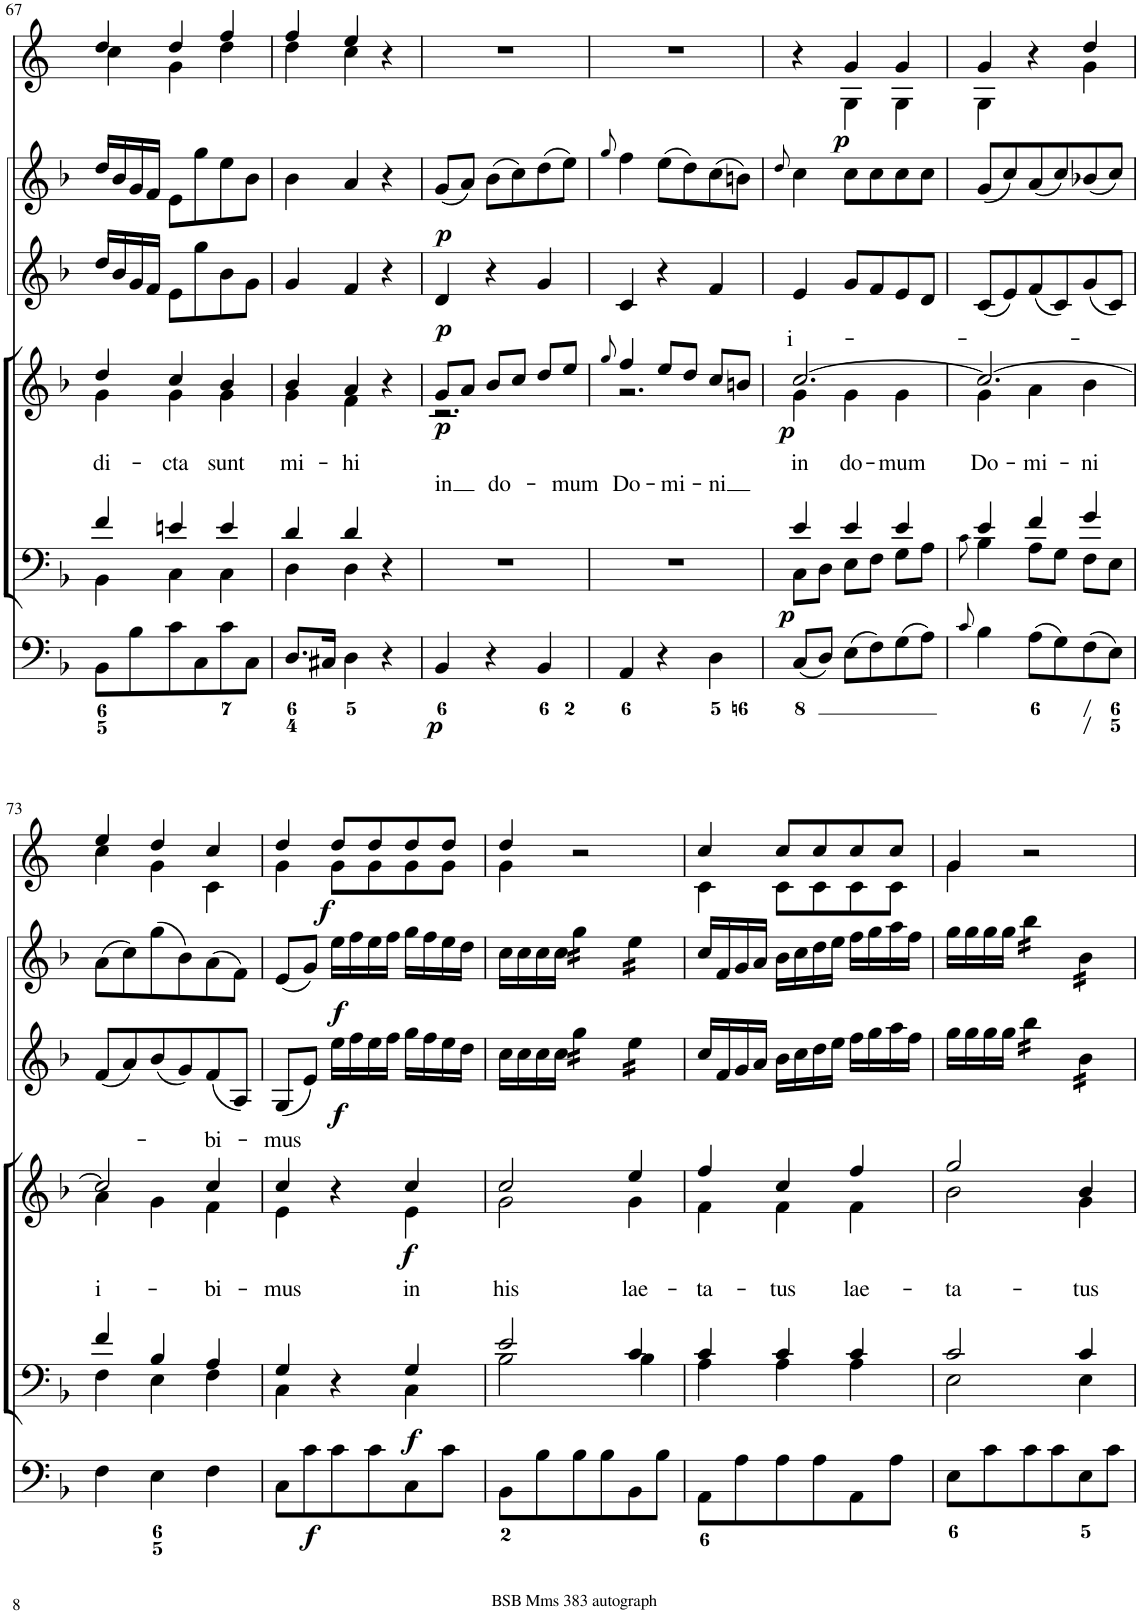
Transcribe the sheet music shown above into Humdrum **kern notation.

**kern	**dynam	**kern	**dynam	**kern	**text	**dynam	**kern	**dynam	**kern	**dynam	**kern	**dynam
*part6	*part6	*part5	*part5	*part4	*part4	*part4	*part3	*part3	*part2	*part2	*part1	*part1
*staff6	*staff6	*staff5	*staff5	*staff4	*staff4	*staff4	*staff3	*staff3	*staff2	*staff2	*staff1	*staff1
*I"Organ	*	*I"Voice	*	*I"Voice	*	*	*I"Violin	*	*I"Violini	*	*I"Corni in F	*
*	*	*	*	*	*	*	*I'Vln	*	*I'Vln	*	*	*
!!LO:PB:g=z
*clefF4	*	*clefF4	*	*clefG2	*	*	*clefG2	*	*clefG2	*	*clefG2	*
*	*	*	*	*	*	*	*	*	*	*	*Trd4c7	*
*k[b-]	*	*k[b-]	*	*k[b-]	*	*	*k[b-]	*	*k[b-]	*	*k[]	*
*M3/4	*	*M3/4	*	*M3/4	*	*	*M3/4	*	*M3/4	*	*M3/4	*
=67	=67	=67	=67	=67	=67	=67	=67	=67	=67	=67	=67	=67
*	*	*^	*	*	*	*	*	*	*	*	*	*
!	!	!	!	!	!	!LO:LY:b	!	!	!	!	!	!	!
*	*	*	*	*	*^	*	*	*	*	*	*	*^	*
8BB-\L	.	4f/	4BB-\	.	4dd/	4g\	di-	.	16dd/LL	.	16dd/LL	.	4dd/	4cc\	.
.	.	.	.	.	.	.	.	.	16b-/	.	16b-/	.	.	.	.
8B-\	.	.	.	.	.	.	.	.	16g/	.	16g/	.	.	.	.
.	.	.	.	.	.	.	.	.	16f/JJ	.	16f/JJ	.	.	.	.
!	!	!	!	!	!	!	!LO:LY:b	!	!	!	!	!	!	!	!
8c\	.	4en/	4C\	.	4cc/	4g\	-cta	.	8e\L	.	8e\L	.	4dd/	4g\	.
8C\	.	.	.	.	.	.	.	.	8gg\	.	8gg\	.	.	.	.
!	!	!	!	!	!	!	!LO:LY:b	!	!	!	!	!	!	!	!
8c\	.	4e/	4C\	.	4b-/	4g\	sunt	.	8b-\	.	8ee\	.	4ff/	4dd\	.
8C\J	.	.	.	.	.	.	.	.	8g\J	.	8b-\J	.	.	.	.
=68	=68	=68	=68	=68	=68	=68	=68	=68	=68	=68	=68	=68	=68	=68	=68
!	!	!	!	!	!	!	!LO:LY:b	!	!	!	!	!	!	!	!
8.D/L	.	4d/	4D\	.	4b-/	4g\	mi-	.	4g/	.	4b-\	.	4ff/	4dd\	.
16C#X/Jk	.	.	.	.	.	.	.	.	.	.	.	.	.	.	.
!	!	!	!	!	!	!	!LO:LY:b	!	!	!	!	!	!	!	!
4D\	.	4d/	4D\	.	4a/	4f\	-hi	.	4f/	.	4a/	.	4ee/	4cc\	.
4r	.	4r	4ryy	.	4r	4ryy	.	.	4r	.	4r	.	4r	4ryy	.
=69	=69	=69	=69	=69	=69	=69	=69	=69	=69	=69	=69	=69	=69	=69	=69
!	!LO:DY:b	!	!	!	!	!	!LO:LY:b	!LO:DY:b	!	!LO:DY:b	!	!LO:DY:b	!	!	!
*	*	*v	*v	*	*	*	*	*	*	*	*	*	*v	*v	*
4BB-/	p	2.r	.	8g/L	2.r	in	p	4d/	p	(8g/L	p	2.r	.
.	.	.	.	8a/J	.	.	.	.	.	8a/J)	.	.	.
!	!	!	!	!	!	!LO:LY:b	!	!	!	!	!	!	!
4r	.	.	.	8b-/L	.	do-	.	4r	.	(8b-\L	.	.	.
.	.	.	.	8cc/J	.	.	.	.	.	8cc\)	.	.	.
!	!	!	!	!	!	!LO:LY:b	!	!	!	!	!	!	!
4BB-/	.	.	.	8dd/L	.	-mum	.	4g/	.	(8dd\	.	.	.
.	.	.	.	8ee/J	.	.	.	.	.	8ee\J)	.	.	.
=70	=70	=70	=70	=70	=70	=70	=70	=70	=70	=70	=70	=70	=70
.	.	.	.	8qgg/	.	.	.	.	.	8qgg/	.	.	.
!	!	!	!	!	!	!LO:LY:b	!	!	!	!	!	!	!
4AA/	.	2.r	.	4ff/	2.r	Do-	.	4c/	.	4ff\	.	2.r	.
!	!	!	!	!	!	!LO:LY:b	!	!	!	!	!	!	!
4r	.	.	.	8ee/L	.	-mi-	.	4r	.	(8ee\L	.	.	.
.	.	.	.	8dd/J	.	.	.	.	.	8dd\)	.	.	.
!	!	!	!	!	!	!LO:LY:b	!	!	!	!	!	!	!
4D\	.	.	.	8cc/L	.	-ni	.	4f/	.	(8cc\	.	.	.
.	.	.	.	8bn/J	.	.	.	.	.	8bn\J)	.	.	.
=71	=71	=71	=71	=71	=71	=71	=71	=71	=71	=71	=71	=71	=71
.	.	.	.	.	.	.	.	.	.	8qdd/	.	.	.
*	*	*^	*	*	*	*	*	*	*	*	*	*	*
!	!	!	!	!	!	!	!LO:LY:a	!	!	!	!	!	!	!
!	!	!	!	!LO:DY:b	!	!	!LO:LY:b	!LO:DY:b	!	!	!	!	!	!
*	*	*	*	*	*	*	*	*	*	*	*	*	*^	*
(8C/L	.	4e/	8C\L	p	[2.cc/	4g\	in	p	4e/	.	4cc\	.	4r	4ryy	.
8D/J)	.	.	8D\J	.	.	.	.	.	.	.	.	.	.	.	.
!	!	!	!	!	!	!	!LO:LY:b	!	!	!	!	!	!	!	!LO:DY:b
(8E\L	.	4e/	8E\L	.	.	4g\	do-	.	8g/L	.	8cc\L	.	4g/	4G\	p
8F\)	.	.	8F\J	.	.	.	.	.	8f/	.	8cc\	.	.	.	.
!	!	!	!	!	!	!	!LO:LY:b	!	!	!	!	!	!	!	!
(8G\	.	4e/	8G\L	.	.	4g\	-mum	.	8e/	.	8cc\	.	4g/	4G\	.
8A\J)	.	.	8A\J	.	.	.	.	.	8d/J	.	8cc\J	.	.	.	.
=72	=72	=72	=72	=72	=72	=72	=72	=72	=72	=72	=72	=72	=72	=72	=72
8qc/	.	.	8qc\	.	.	.	.	.	.	.	.	.	.	.	.
!	!	!	!	!	!	!	!LO:LY:b	!	!	!	!	!	!	!	!
4B-\	.	4e/	4B-\	.	2.cc/_	4g\	Do-	.	(8c/L	.	(8g/L	.	4g/	4G\	.
.	.	.	.	.	.	.	.	.	8e/)	.	8cc/)	.	.	.	.
!	!	!	!	!	!	!	!LO:LY:b	!	!	!	!	!	!	!	!
(8A\L	.	4f/	8A\L	.	.	4a\	-mi-	.	(8f/	.	(8a/	.	4r	4ryy	.
8G\)	.	.	8G\J	.	.	.	.	.	8c/)	.	8cc/)	.	.	.	.
!	!	!	!	!	!	!	!LO:LY:b	!	!	!	!	!	!	!	!
(8F\	.	4g/	8F\L	.	.	4b-\	-ni	.	(8g/	.	(8b-X/	.	4dd/	4g\	.
8E\J)	.	.	8E\J	.	.	.	.	.	8c/J)	.	8cc/J)	.	.	.	.
!!LO:LB:g=z	!!
=73	=73	=73	=73	=73	=73	=73	=73	=73	=73	=73	=73	=73	=73	=73	=73
!	!	!	!	!	!	!	!LO:LY:b	!	!	!	!	!	!	!	!
4F\	.	4f/	4F\	.	2cc/]	4a\	i-	.	(8f/L	.	(8a\L	.	4ee/	4cc\	.
.	.	.	.	.	.	.	.	.	8a/)	.	8cc\)	.	.	.	.
4E\	.	4B-/	4E\	.	.	4g\	.	.	(8b-/	.	(8gg\	.	4dd/	4g\	.
.	.	.	.	.	.	.	.	.	8g/)	.	8b-\)	.	.	.	.
!	!	!	!	!	!	!	!LO:LY:a	!	!	!	!	!	!	!	!
!	!	!	!	!	!	!	!LO:LY:b	!	!	!	!	!	!	!	!
4F\	.	4A/	4F\	.	4cc/	4f\	-bi-	.	(8f/	.	(8a\	.	4cc/	4c\	.
.	.	.	.	.	.	.	.	.	8A/J)	.	8f\J)	.	.	.	.
=74	=74	=74	=74	=74	=74	=74	=74	=74	=74	=74	=74	=74	=74	=74	=74
!	!	!	!	!	!	!	!LO:LY:a	!	!	!	!	!	!	!	!
!	!	!	!	!	!	!	!LO:LY:b	!	!	!	!	!	!	!	!
8C\L	.	4G/	4C\	.	4cc/	4e\	-mus	.	(8G/L	.	(8e/L	.	4dd/	4g\	.
!	!LO:DY:b	!	!	!	!	!	!	!	!	!	!	!	!	!	!
8c\	f	.	.	.	.	.	.	.	8e/J)	.	8g/J)	.	.	.	.
!	!	!	!	!	!	!	!	!	!	!LO:DY:b	!	!LO:DY:b	!	!	!LO:DY:b
8c\	.	4r	4ryy	.	4r	4ryy	.	.	16ee\LL	f	16ee\LL	f	8dd/L	8g\L	f
.	.	.	.	.	.	.	.	.	16ff\	.	16ff\	.	.	.	.
8c\	.	.	.	.	.	.	.	.	16ee\	.	16ee\	.	8dd/	8g\	.
.	.	.	.	.	.	.	.	.	16ff\JJ	.	16ff\JJ	.	.	.	.
!	!	!	!	!LO:DY:b	!	!	!LO:LY:b	!LO:DY:b	!	!	!	!	!	!	!
8C\	.	4G/	4C\	f	4cc/	4e\	in	f	16gg\LL	.	16gg\LL	.	8dd/	8g\	.
.	.	.	.	.	.	.	.	.	16ff\	.	16ff\	.	.	.	.
8c\J	.	.	.	.	.	.	.	.	16ee\	.	16ee\	.	8dd/J	8g\J	.
.	.	.	.	.	.	.	.	.	16dd\JJ	.	16dd\JJ	.	.	.	.
=75	=75	=75	=75	=75	=75	=75	=75	=75	=75	=75	=75	=75	=75	=75	=75
!	!	!	!	!	!	!	!LO:LY:b	!	!	!	!	!	!	!	!
8BB-\L	.	2e/	2B-\	.	2cc/	2g\	his	.	16cc\LL	.	16cc\LL	.	4dd/	4g\	.
.	.	.	.	.	.	.	.	.	16cc\	.	16cc\	.	.	.	.
8B-\	.	.	.	.	.	.	.	.	16cc\	.	16cc\	.	.	.	.
.	.	.	.	.	.	.	.	.	16cc\JJ	.	16cc\JJ	.	.	.	.
*	*	*	*	*	*	*	*	*	*tremolo	*	*	*	*	*	*
*	*	*	*	*	*	*	*	*	*	*	*tremolo	*	*	*	*
8B-\	.	.	.	.	.	.	.	.	16gg\LL	.	16gg\LL	.	2r	2ryy	.
.	.	.	.	.	.	.	.	.	16gg\	.	16gg\	.	.	.	.
8B-\	.	.	.	.	.	.	.	.	16gg\	.	16gg\	.	.	.	.
.	.	.	.	.	.	.	.	.	16gg\JJ	.	16gg\JJ	.	.	.	.
!	!	!	!	!	!	!	!LO:LY:b	!	!	!	!	!	!	!	!
8BB-\	.	4c/	4B-\	.	4ee/	4g\	lae-	.	16ee\LL	.	16ee\LL	.	.	.	.
.	.	.	.	.	.	.	.	.	16ee\	.	16ee\	.	.	.	.
8B-\J	.	.	.	.	.	.	.	.	16ee\	.	16ee\	.	.	.	.
.	.	.	.	.	.	.	.	.	16ee\JJ	.	16ee\JJ	.	.	.	.
*	*	*	*	*	*	*	*	*	*	*	*Xtremolo	*	*	*	*
*	*	*	*	*	*	*	*	*	*Xtremolo	*	*	*	*	*	*
=76	=76	=76	=76	=76	=76	=76	=76	=76	=76	=76	=76	=76	=76	=76	=76
!	!	!	!	!	!	!	!LO:LY:b	!	!	!	!	!	!	!	!
8AA\L	.	4c/	4A\	.	4ff/	4f\	-ta-	.	16cc/LL	.	16cc/LL	.	4cc/	4c\	.
.	.	.	.	.	.	.	.	.	16f/	.	16f/	.	.	.	.
8A\	.	.	.	.	.	.	.	.	16g/	.	16g/	.	.	.	.
.	.	.	.	.	.	.	.	.	16a/JJ	.	16a/JJ	.	.	.	.
!	!	!	!	!	!	!	!LO:LY:b	!	!	!	!	!	!	!	!
8A\	.	4c/	4A\	.	4cc/	4f\	-tus	.	16b-\LL	.	16b-\LL	.	8cc/L	8c\L	.
.	.	.	.	.	.	.	.	.	16cc\	.	16cc\	.	.	.	.
8A\	.	.	.	.	.	.	.	.	16dd\	.	16dd\	.	8cc/	8c\	.
.	.	.	.	.	.	.	.	.	16ee\JJ	.	16ee\JJ	.	.	.	.
!	!	!	!	!	!	!	!LO:LY:b	!	!	!	!	!	!	!	!
8AA\	.	4c/	4A\	.	4ff/	4f\	lae-	.	16ff\LL	.	16ff\LL	.	8cc/	8c\	.
.	.	.	.	.	.	.	.	.	16gg\	.	16gg\	.	.	.	.
8A\J	.	.	.	.	.	.	.	.	16aa\	.	16aa\	.	8cc/J	8c\J	.
.	.	.	.	.	.	.	.	.	16ff\JJ	.	16ff\JJ	.	.	.	.
=77	=77	=77	=77	=77	=77	=77	=77	=77	=77	=77	=77	=77	=77	=77	=77
!	!	!	!	!	!	!	!LO:LY:b	!	!	!	!	!	!	!	!
8E\L	.	2c/	2E\	.	2gg/	2b-\	-ta-	.	16gg\LL	.	16gg\LL	.	4g/	4g\	.
.	.	.	.	.	.	.	.	.	16gg\	.	16gg\	.	.	.	.
8c\	.	.	.	.	.	.	.	.	16gg\	.	16gg\	.	.	.	.
.	.	.	.	.	.	.	.	.	16gg\JJ	.	16gg\JJ	.	.	.	.
*	*	*	*	*	*	*	*	*	*tremolo	*	*	*	*	*	*
*	*	*	*	*	*	*	*	*	*	*	*tremolo	*	*	*	*
8c\	.	.	.	.	.	.	.	.	16bb-\LL	.	16bb-\LL	.	2r	2ryy	.
.	.	.	.	.	.	.	.	.	16bb-\	.	16bb-\	.	.	.	.
8c\	.	.	.	.	.	.	.	.	16bb-\	.	16bb-\	.	.	.	.
.	.	.	.	.	.	.	.	.	16bb-\JJ	.	16bb-\JJ	.	.	.	.
!	!	!	!	!	!	!	!LO:LY:b	!	!	!	!	!	!	!	!
8E\	.	4c/	4E\	.	4b-/	4g\	-tus	.	16b-\LL	.	16b-\LL	.	.	.	.
.	.	.	.	.	.	.	.	.	16b-\	.	16b-\	.	.	.	.
8c\J	.	.	.	.	.	.	.	.	16b-\	.	16b-\	.	.	.	.
.	.	.	.	.	.	.	.	.	16b-\JJ	.	16b-\JJ	.	.	.	.
*	*	*	*	*	*	*	*	*	*	*	*Xtremolo	*	*	*	*
*	*	*	*	*	*	*	*	*	*Xtremolo	*	*	*	*	*	*
*	*	*v	*v	*	*	*	*	*	*	*	*	*	*v	*v	*
*	*	*	*	*v	*v	*	*	*	*	*	*	*	*
=	=	=	=	=	=	=	=	=	=	=	=	=
*-	*-	*-	*-	*-	*-	*-	*-	*-	*-	*-	*-	*-
